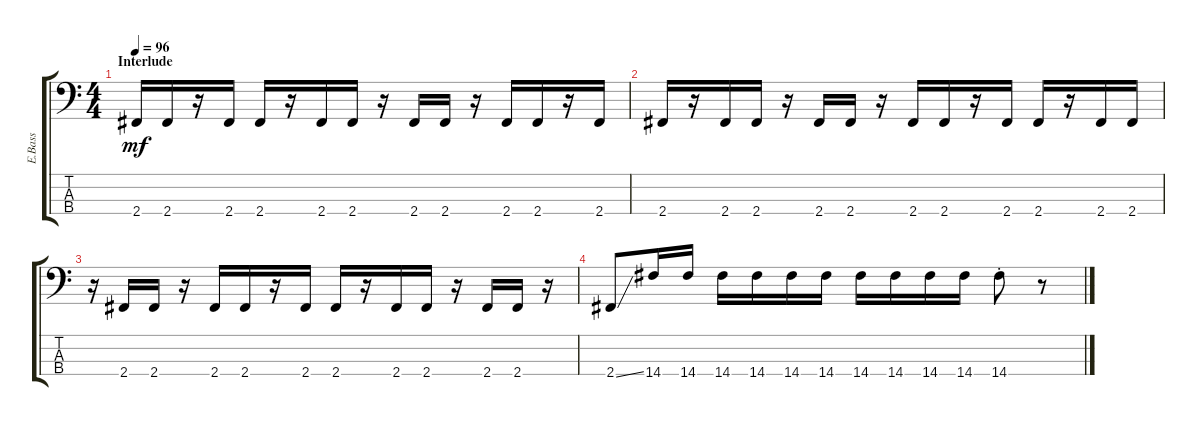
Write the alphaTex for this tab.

\track ("E.Bass" "E.Bass") {instrument electricbassfinger}
\staff {score tabs}
\tuning (G2 D2 A1 E1) {hide}
\ts (4 4)
\section ("" "Interlude")
\tempo 96
\clef f4
\ks c
2.4.16{dy mf} 2.4.16 r.16 2.4.16 2.4.16 r.16 2.4.16 2.4.16 r.16 2.4.16 2.4.16 r.16 2.4.16 2.4.16 r.16 2.4.16 |
2.4.16 r.16 2.4.16 2.4.16 r.16 2.4.16 2.4.16 r.16 2.4.16 2.4.16 r.16 2.4.16 2.4.16 r.16 2.4.16 2.4.16 |
r.16 2.4.16 2.4.16 r.16 2.4.16 2.4.16 r.16 2.4.16 2.4.16 r.16 2.4.16 2.4.16 r.16 2.4.16 2.4.16 r.16 |
2.4{ss}.8 14.4.16 14.4.16 14.4.16 14.4.16 14.4.16 14.4.16 14.4.16 14.4.16 14.4.16 14.4.16 14.4{st}.8 r.8
